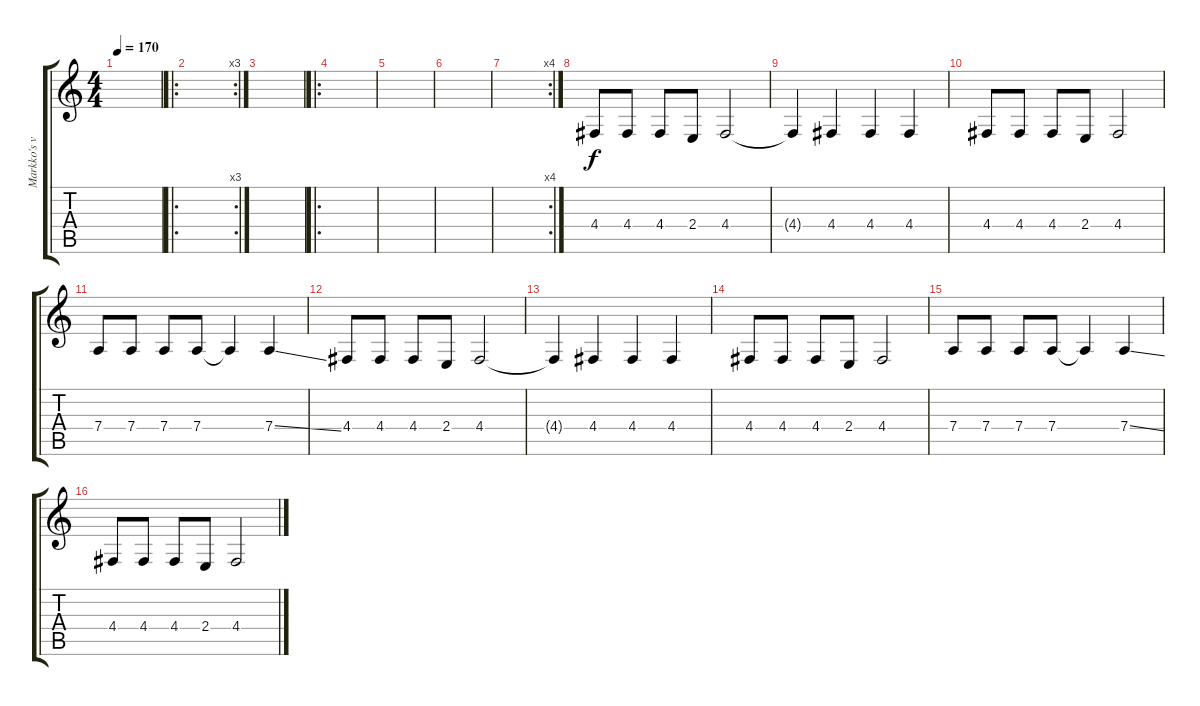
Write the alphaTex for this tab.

\track ("Markko's voice" "Markko's v") {instrument cello}
\staff {score tabs}
\tuning (E4 B3 G3 D3 A2 E2) {hide}
\ts (4 4)
\tempo 170
\clef g2
\ks c
|
\ro
\rc 3
|
|
\ro
|
|
|
\rc 4
|
4.4.8 4.4.8 4.4.8 2.4.8 4.4.2 |
4.4{t}.4 4.4.4 4.4.4 4.4.4 |
4.4.8 4.4.8 4.4.8 2.4.8 4.4.2 |
7.4.8 7.4.8 7.4.8 7.4.8 7.4{t}.4 7.4{ss}.4 |
4.4.8 4.4.8 4.4.8 2.4.8 4.4.2 |
4.4{t}.4 4.4.4 4.4.4 4.4.4 |
4.4.8 4.4.8 4.4.8 2.4.8 4.4.2 |
7.4.8 7.4.8 7.4.8 7.4.8 7.4{t}.4 7.4{ss}.4 |
4.4.8 4.4.8 4.4.8 2.4.8 4.4.2
